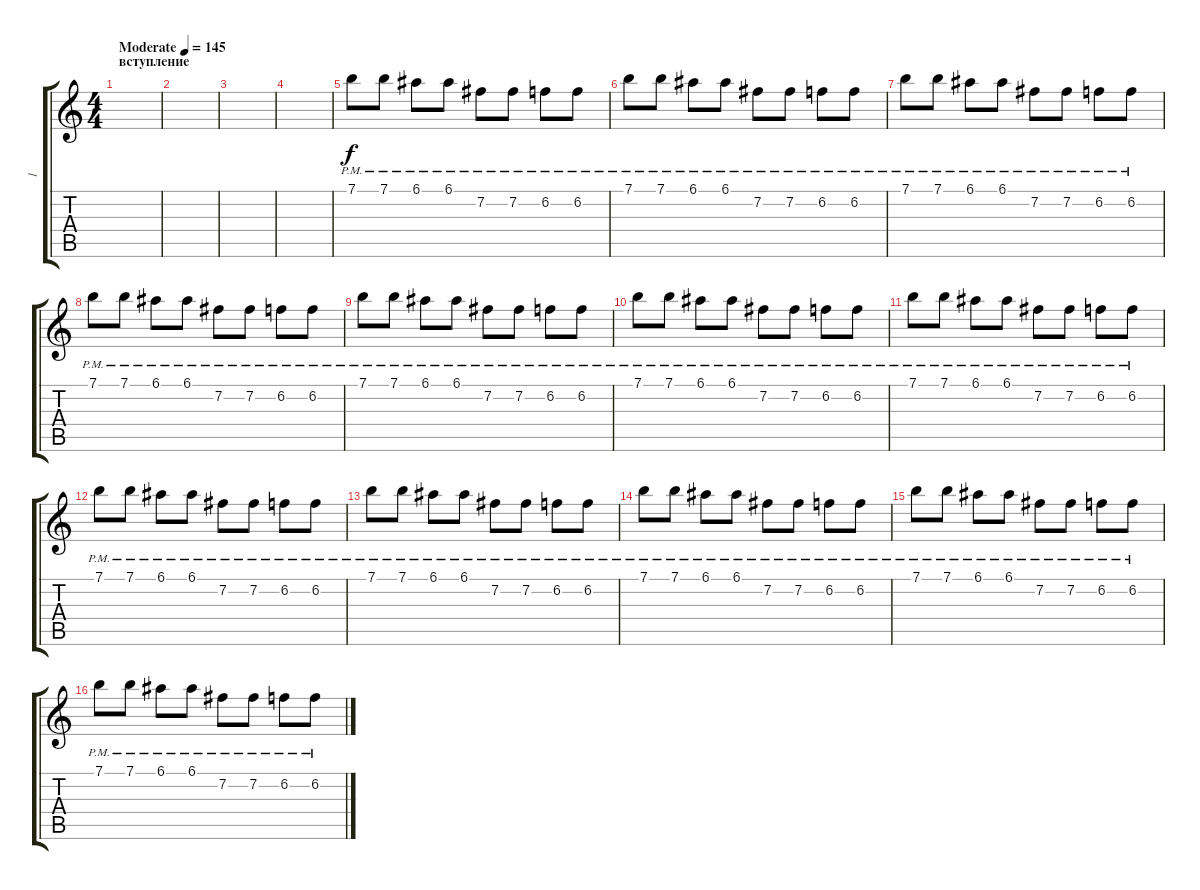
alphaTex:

\track ("1" "1") {instrument acousticguitarsteel}
\staff {score tabs}
\tuning (E4 B3 G3 D3 A2 E2) {hide}
\ts (4 4)
\section ("" "вступление")
\tempo (145 "Moderate")
\clef g2
\ks c
|
|
|
|
7.1{pm}.8 7.1{pm}.8 6.1{pm}.8 6.1{pm}.8 7.2{pm}.8 7.2{pm}.8 6.2{pm}.8 6.2{pm}.8 |
7.1{pm}.8 7.1{pm}.8 6.1{pm}.8 6.1{pm}.8 7.2{pm}.8 7.2{pm}.8 6.2{pm}.8 6.2{pm}.8 |
7.1{pm}.8 7.1{pm}.8 6.1{pm}.8 6.1{pm}.8 7.2{pm}.8 7.2{pm}.8 6.2{pm}.8 6.2{pm}.8 |
7.1{pm}.8 7.1{pm}.8 6.1{pm}.8 6.1{pm}.8 7.2{pm}.8 7.2{pm}.8 6.2{pm}.8 6.2{pm}.8 |
7.1{pm}.8 7.1{pm}.8 6.1{pm}.8 6.1{pm}.8 7.2{pm}.8 7.2{pm}.8 6.2{pm}.8 6.2{pm}.8 |
7.1{pm}.8 7.1{pm}.8 6.1{pm}.8 6.1{pm}.8 7.2{pm}.8 7.2{pm}.8 6.2{pm}.8 6.2{pm}.8 |
7.1{pm}.8 7.1{pm}.8 6.1{pm}.8 6.1{pm}.8 7.2{pm}.8 7.2{pm}.8 6.2{pm}.8 6.2{pm}.8 |
7.1{pm}.8 7.1{pm}.8 6.1{pm}.8 6.1{pm}.8 7.2{pm}.8 7.2{pm}.8 6.2{pm}.8 6.2{pm}.8 |
7.1{pm}.8 7.1{pm}.8 6.1{pm}.8 6.1{pm}.8 7.2{pm}.8 7.2{pm}.8 6.2{pm}.8 6.2{pm}.8 |
7.1{pm}.8 7.1{pm}.8 6.1{pm}.8 6.1{pm}.8 7.2{pm}.8 7.2{pm}.8 6.2{pm}.8 6.2{pm}.8 |
7.1{pm}.8 7.1{pm}.8 6.1{pm}.8 6.1{pm}.8 7.2{pm}.8 7.2{pm}.8 6.2{pm}.8 6.2{pm}.8 |
7.1{pm}.8 7.1{pm}.8 6.1{pm}.8 6.1{pm}.8 7.2{pm}.8 7.2{pm}.8 6.2{pm}.8 6.2{pm}.8
